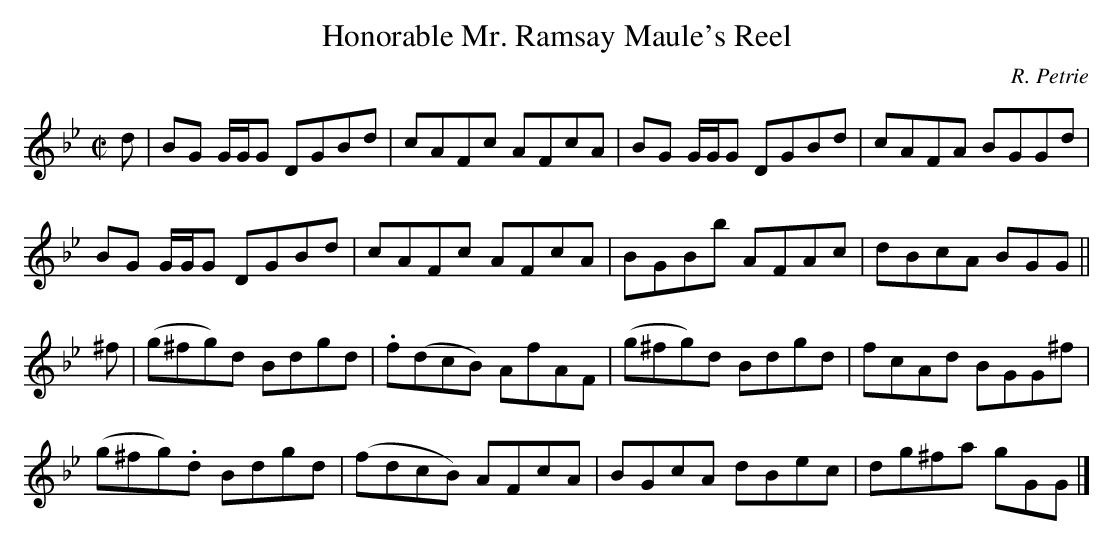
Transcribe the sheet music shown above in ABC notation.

X:1
T:Honorable Mr. Ramsay Maule's Reel
C:R. Petrie
L:1/8
M:C|
K:Gm
 d|BG G/G/G DGBd| cAFc   AFcA|BG G/G/G DGBd|cAFA  BGGd|
   BG G/G/G DGBd| cAFc   AFcA|BGBb     AFAc|dBcA  BGG||
^f|(g^fg)d  Bdgd|.f(dcB) AfAF|(g^fg)d  Bdgd|fcAd BGG^f|
   (g^fg).d Bdgd|(fdcB)  AFcA|BGcA     dBec|dg^fa gGG|]
